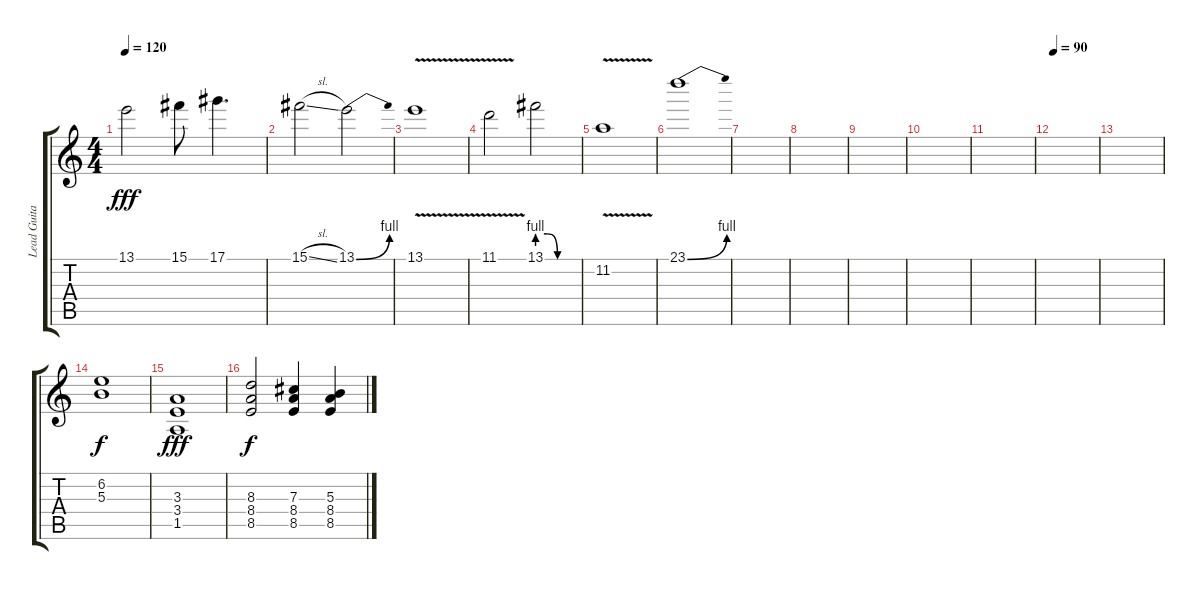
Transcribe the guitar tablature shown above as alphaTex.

\track ("Lead Guitar 2 (Maxime Callau)" "Lead Guita") {instrument distortionguitar}
\staff {score tabs}
\tuning (Eb4 Bb3 Gb3 Db3 Ab2 Eb2) {hide}
\ts (4 4)
\tempo 120
\clef g2
\ks c
13.1.2{dy fff} 15.1.8 17.1.4{d} |
15.1{sl}.2 13.1{be (bend 0 0 60 4)}.2 |
13.1{v}.1 |
11.1{v}.2 13.1{be (custom 0 4 15 4 30 0 60 0)}.2 |
11.2{v}.1 |
23.1{be (bend 0 0 60 4)}.1 |
|
|
|
|
|
\tempo 90
|
|
(6.2 5.3).1{dy f} |
(3.3 3.4 1.5).1{dy fff} |
(8.3 8.4 8.5).2{dy f} (7.3 8.4 8.5).4 (5.3 8.4 8.5).4
